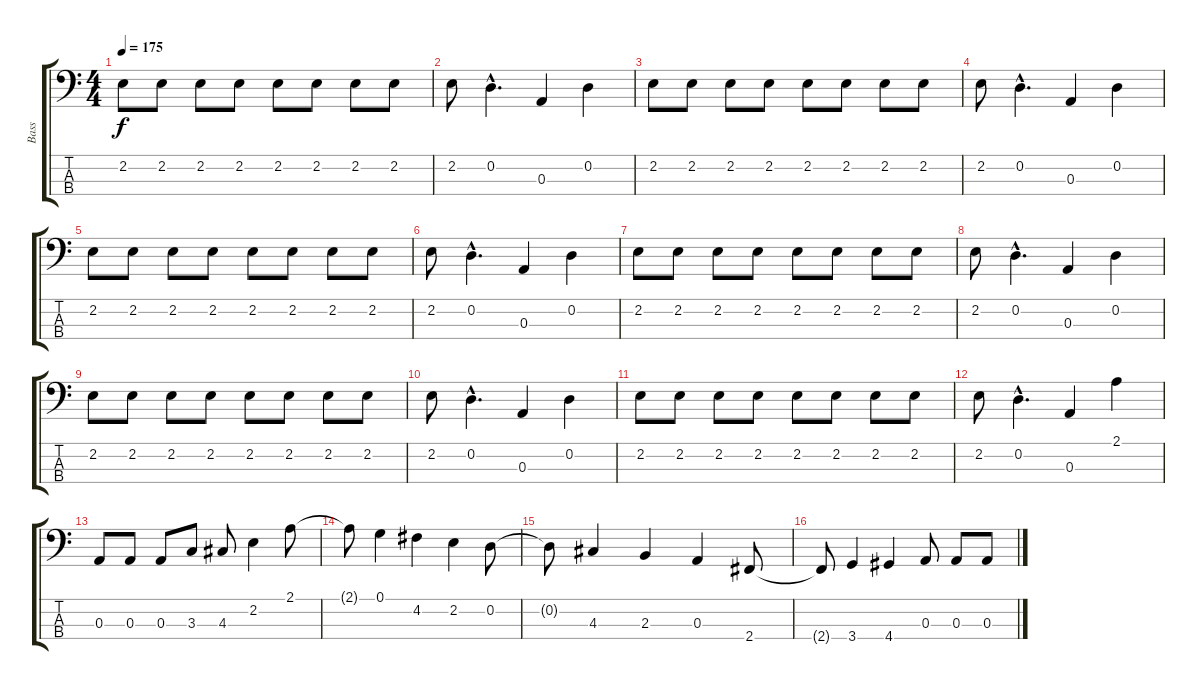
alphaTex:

\track ("Bass" "Bass") {instrument electricbassfinger}
\staff {score tabs}
\tuning (G2 D2 A1 E1) {hide}
\ts (4 4)
\tempo 175
\clef f4
\ks c
2.2.8{dy f} 2.2.8 2.2.8 2.2.8 2.2.8 2.2.8 2.2.8 2.2.8 |
2.2.8 0.2{hac}.4{d} 0.3.4 0.2.4 |
2.2.8 2.2.8 2.2.8 2.2.8 2.2.8 2.2.8 2.2.8 2.2.8 |
2.2.8 0.2{hac}.4{d} 0.3.4 0.2.4 |
2.2.8 2.2.8 2.2.8 2.2.8 2.2.8 2.2.8 2.2.8 2.2.8 |
2.2.8 0.2{hac}.4{d} 0.3.4 0.2.4 |
2.2.8 2.2.8 2.2.8 2.2.8 2.2.8 2.2.8 2.2.8 2.2.8 |
2.2.8 0.2{hac}.4{d} 0.3.4 0.2.4 |
2.2.8 2.2.8 2.2.8 2.2.8 2.2.8 2.2.8 2.2.8 2.2.8 |
2.2.8 0.2{hac}.4{d} 0.3.4 0.2.4 |
2.2.8 2.2.8 2.2.8 2.2.8 2.2.8 2.2.8 2.2.8 2.2.8 |
2.2.8 0.2{hac}.4{d} 0.3.4 2.1.4 |
0.3.8 0.3.8 0.3.8 3.3.8 4.3.8 2.2.4 2.1.8 |
2.1{t}.8 0.1.4 4.2.4 2.2.4 0.2.8 |
0.2{t}.8 4.3.4 2.3.4 0.3.4 2.4.8 |
2.4{t}.8 3.4.4 4.4.4 0.3.8 0.3.8 0.3.8
